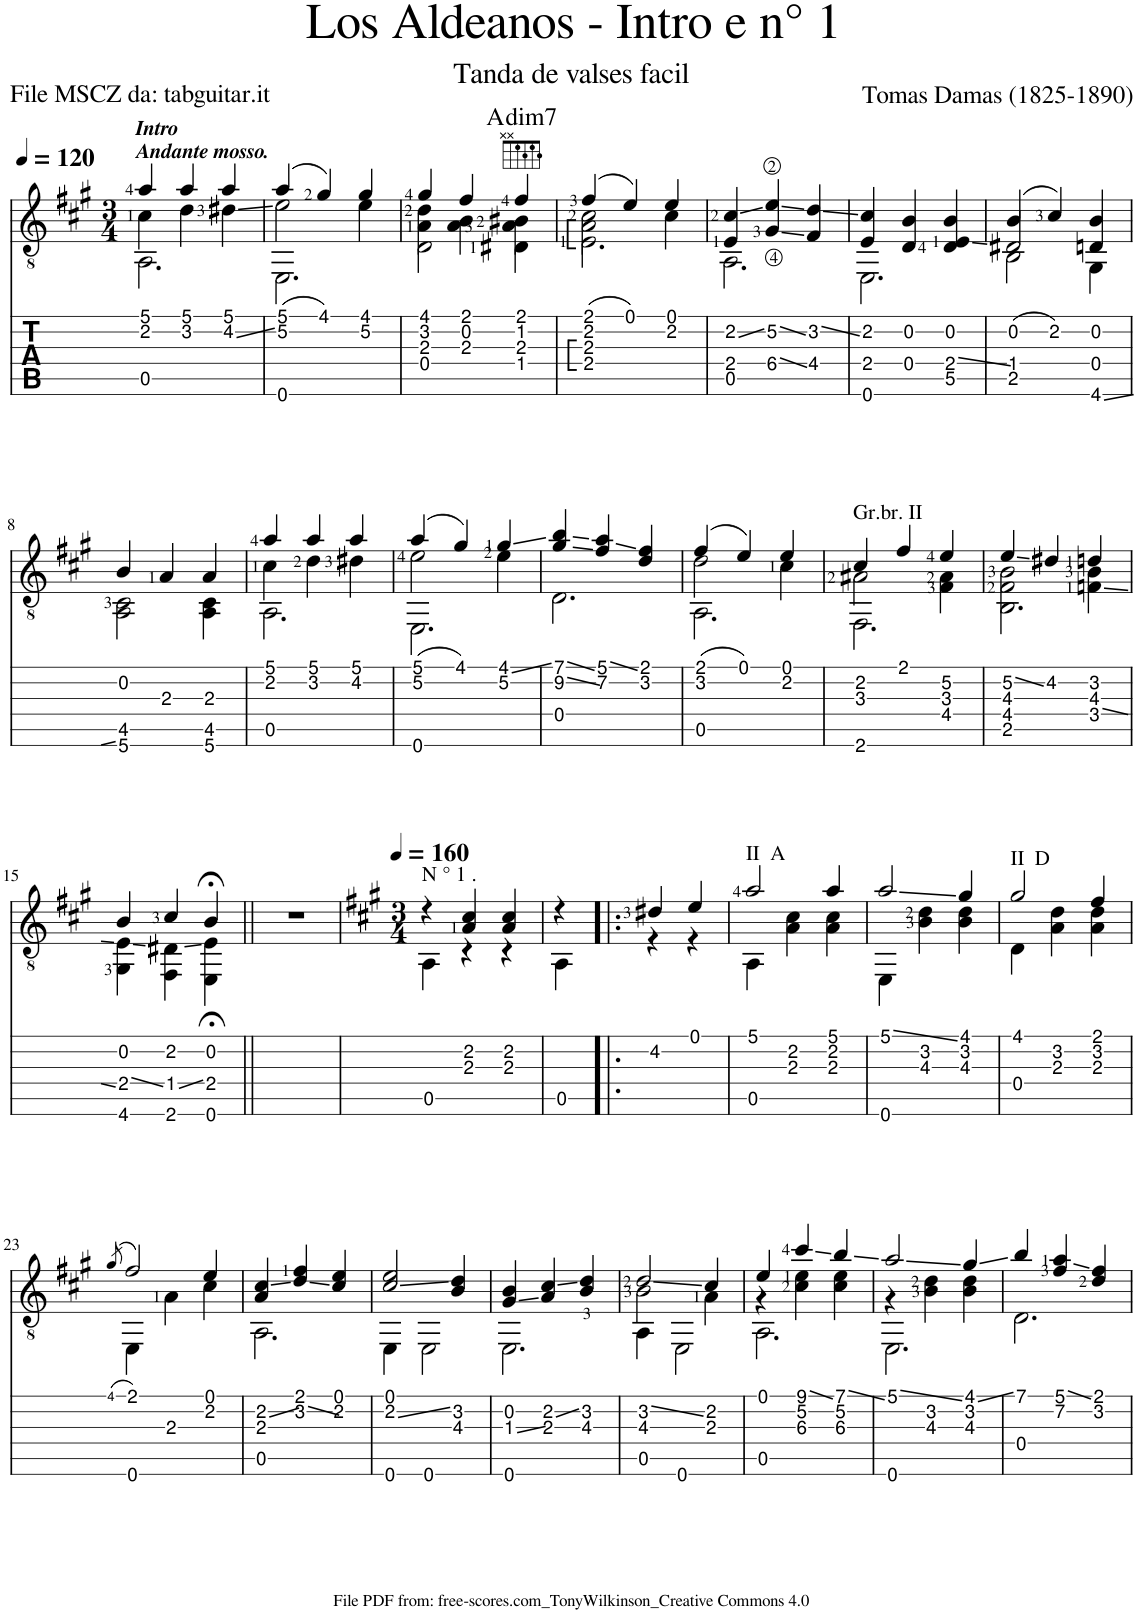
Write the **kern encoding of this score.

**kern	**kern	**harte
*part1	*part1	*part1
*staff2	*staff1	*
*I"Guitar	*	*
*I'Guit.	*	*
*stria6	*	*
*	*clefGv2	*
*k[f#c#g#]	*k[f#c#g#]	*
*M3/4	*M3/4	*
*MM120	*MM120	*
=1	=1	=1
*^	*^	*
*	*^	*	*^	*
!	!	!	!LO:TX:a:Bi:t=Intro	!	!	!
!	!	!	!LO:TX:a:t=Andante mosso.	!	!	!
4a	4c#	2.AA	4a/	4c#\	2.AA\	.
4a	4d	.	4a/	4d\	.	.
4a	4d#	.	4a/	4d#X\	.	.
=2	=2	=2	=2	=2	=2	=2
4a	2e	2.EE	(4a/	2e\	2.EE\	.
4g#	.	.	4g#/)	.	.	.
4g#	4e	.	4g#/	4e\	.	.
=3	=3	=3	=3	=3	=3	=3
4g#	4A 4d	2D	4g#/	4A\ 4d\	2D\	.
4f#	4A 4B	.	4f#/	4A\ 4B\	.	.
!	!	!	!	!	!	!LO:H:kt=dim7
4f#	4A 4B#	4D#	4f#/	4A\ 4B#X\	4D#X\	A:dim7
=4	=4	=4	=4	=4	=4	=4
4f#	2A 2c#	2.E:	(4f#/	2A\ 2c#\	2.E:\	.
4e	.	.	4e/)	.	.	.
4e	4c#	.	4e/	4c#\	.	.
*	*v	*v	*	*	*	*
*	*	*	*v	*v	*
=5	=5	=5	=5	=5
4E 4c#	2.AA	4E/ 4c#/	2.AA\	.
4G# 4e	.	4G#/ 4e/	.	.
4F# 4d	.	4F#/ 4d/	.	.
=6	=6	=6	=6	=6
4E 4c#	2.EE	4E/ 4c#/	2.EE\	.
4D 4B	.	4D/ 4B/	.	.
4D 4E 4B	.	4D/ 4E/ 4B/	.	.
=7	=7	=7	=7	=7
*	*^	*	*^	*
4B	2D#	2BB	(4B/	2D#X/	2BB\	.
4c#	.	.	4c#/)	.	.	.
4B	4D	4GG#	4B/	4Dn/	4GG#\	.
*	*v	*v	*	*	*	*
*	*	*	*v	*v	*
!!LO:LB:g=z
=8	=8	=8	=8	=8
4B	2AA 2C#	4B/	2AA\ 2C#\	.
4A	.	4A/	.	.
4A	4AA 4C#	4A/	4AA\ 4C#\	.
=9	=9	=9	=9	=9
*	*^	*	*^	*
4a	4c#	2.AA	4a/	4c#\	2.AA\	.
4a	4d	.	4a/	4d\	.	.
4a	4d#X	.	4a/	4d#X\	.	.
=10	=10	=10	=10	=10	=10	=10
4a	2e	2.EE	(4a/	2e\	2.EE\	.
4g#	.	.	4g#/)	.	.	.
4g#	4e	.	4g#/	4e\	.	.
*	*v	*v	*	*	*	*
*	*	*	*v	*v	*
=11	=11	=11	=11	=11
4g# 4b	2.D	4g#/ 4b/	2.D\	.
4f# 4a	.	4f#/ 4a/	.	.
4d 4f#	.	4d/ 4f#/	.	.
=12	=12	=12	=12	=12
*	*^	*	*^	*
4f#	2d	2.AA	(4f#/	2d\	2.AA\	.
4e	.	.	4e/)	.	.	.
4e	4c#	.	4e/	4c#\	.	.
=13	=13	=13	=13	=13	=13	=13
!	!	!	!LO:TX:a:t=Gr.br. II	!	!	!
4c#	2A#	2.FF#	4c#/	2A#X\	2.FF#\	.
4f#	.	.	4f#/	.	.	.
4e	4F# 4A#	.	4e/	4F#\ 4A#\	.	.
=14	=14	=14	=14	=14	=14	=14
4e	2F# 2B	2.BB	4e/	2F#\ 2B\	2.BB\	.
4d#	.	.	4d#X/	.	.	.
4d	4F 4B	.	4dn/	4Fn\ 4B\	.	.
*	*v	*v	*	*	*	*
*	*	*	*v	*v	*
!!LO:LB:g=z
=15	=15	=15	=15	=15
4B	4GG# 4E	4B/	4GG#\ 4E\	.
4c#	4FF# 4D#	4c#/	4FF#\ 4D#X\	.
4B;<	4EE 4E	4B;</	4EE\ 4E\	.
*v	*v	*	*	*
*	*v	*v	*
=16||	=16||	=16||
2.r	2.r	.
=17	=17	=17
*k[f#c#g#]	*k[f#c#g#]	*
*M3/4	*M3/4	*
*	*MM160	*
*^	*^	*
!	!	!LO:TX:a:t=N ° 1 .	!	!
4r	4AA	4r	4AA\	.
4A 4c#	4r	4A/ 4c#/	4r	.
4A 4c#	4r	4A/ 4c#/	4r	.
=18	=18	=18	=18	=18
4r	4AA	4r	4AA\	.
=19!|:	=19!|:	=19!|:	=19!|:	=19!|:
4d#	4r	4d#X/	4r	.
4e	4r	4e/	4r	.
=20	=20	=20	=20	=20
!	!	!LO:TX:a:t=II  A	!	!
2a	4AA	2a/	4AA\	.
.	4A 4c#	.	4A\ 4c#\	.
4a	4A 4c#	4a/	4A\ 4c#\	.
=21	=21	=21	=21	=21
2a	4EE	2a/	4EE\	.
.	4B 4d	.	4B\ 4d\	.
4g#	4B 4d	4g#/	4B\ 4d\	.
=22	=22	=22	=22	=22
!	!	!LO:TX:a:t=II  D	!	!
2g#	4D	2g#/	4D\	.
.	4A 4d	.	4A\ 4d\	.
4f#	4A 4d	4f#/	4A\ 4d\	.
!!LO:LB:g=z	!!
=23	=23	=23	=23	=23
qg#	.	(8qg#/	.	.
2f#	4EE	2f#/)	4EE\	.
.	4A	.	4A\	.
4e	4c#	4e/	4c#\	.
=24	=24	=24	=24	=24
4A 4c#	2.AA	4A/ 4c#/	2.AA\	.
4d 4f#	.	4d/ 4f#/	.	.
4c# 4e	.	4c#/ 4e/	.	.
=25	=25	=25	=25	=25
2c# 2e	4EE	2c#/ 2e/	4EE\	.
.	2EE	.	2EE\	.
4B 4d	.	4B/ 4d/	.	.
=26	=26	=26	=26	=26
4G# 4B	2.EE	4G#/ 4B/	2.EE\	.
4A 4c#	.	4A/ 4c#/	.	.
4B 4d	.	4B/ 4d/	.	.
=27	=27	=27	=27	=27
*	*^	*	*^	*
2d	2B	4AA	2d/	2B\	4AA\	.
.	.	2EE	.	.	2EE\	.
4c#	4A	.	4c#/	4A\	.	.
=28	=28	=28	=28	=28	=28	=28
4e	4r	2.AA	4e/	4r	2.AA\	.
4cc#	4c# 4e	.	4cc#/	4c#\ 4e\	.	.
4b	4c# 4e	.	4b/	4c#\ 4e\	.	.
=29	=29	=29	=29	=29	=29	=29
2a	4r	2.EE	2a/	4r	2.EE\	.
.	4B 4d	.	.	4B\ 4d\	.	.
4g#	4B 4d	.	4g#/	4B\ 4d\	.	.
*	*v	*v	*	*	*	*
*	*	*	*v	*v	*
=30	=30	=30	=30	=30
4b	2.D	4b/	2.D\	.
4f# 4a	.	4f#/ 4a/	.	.
4d 4f#	.	4d/ 4f#/	.	.
*v	*v	*	*	*
*	*v	*v	*
=	=	=
*-	*-	*-
